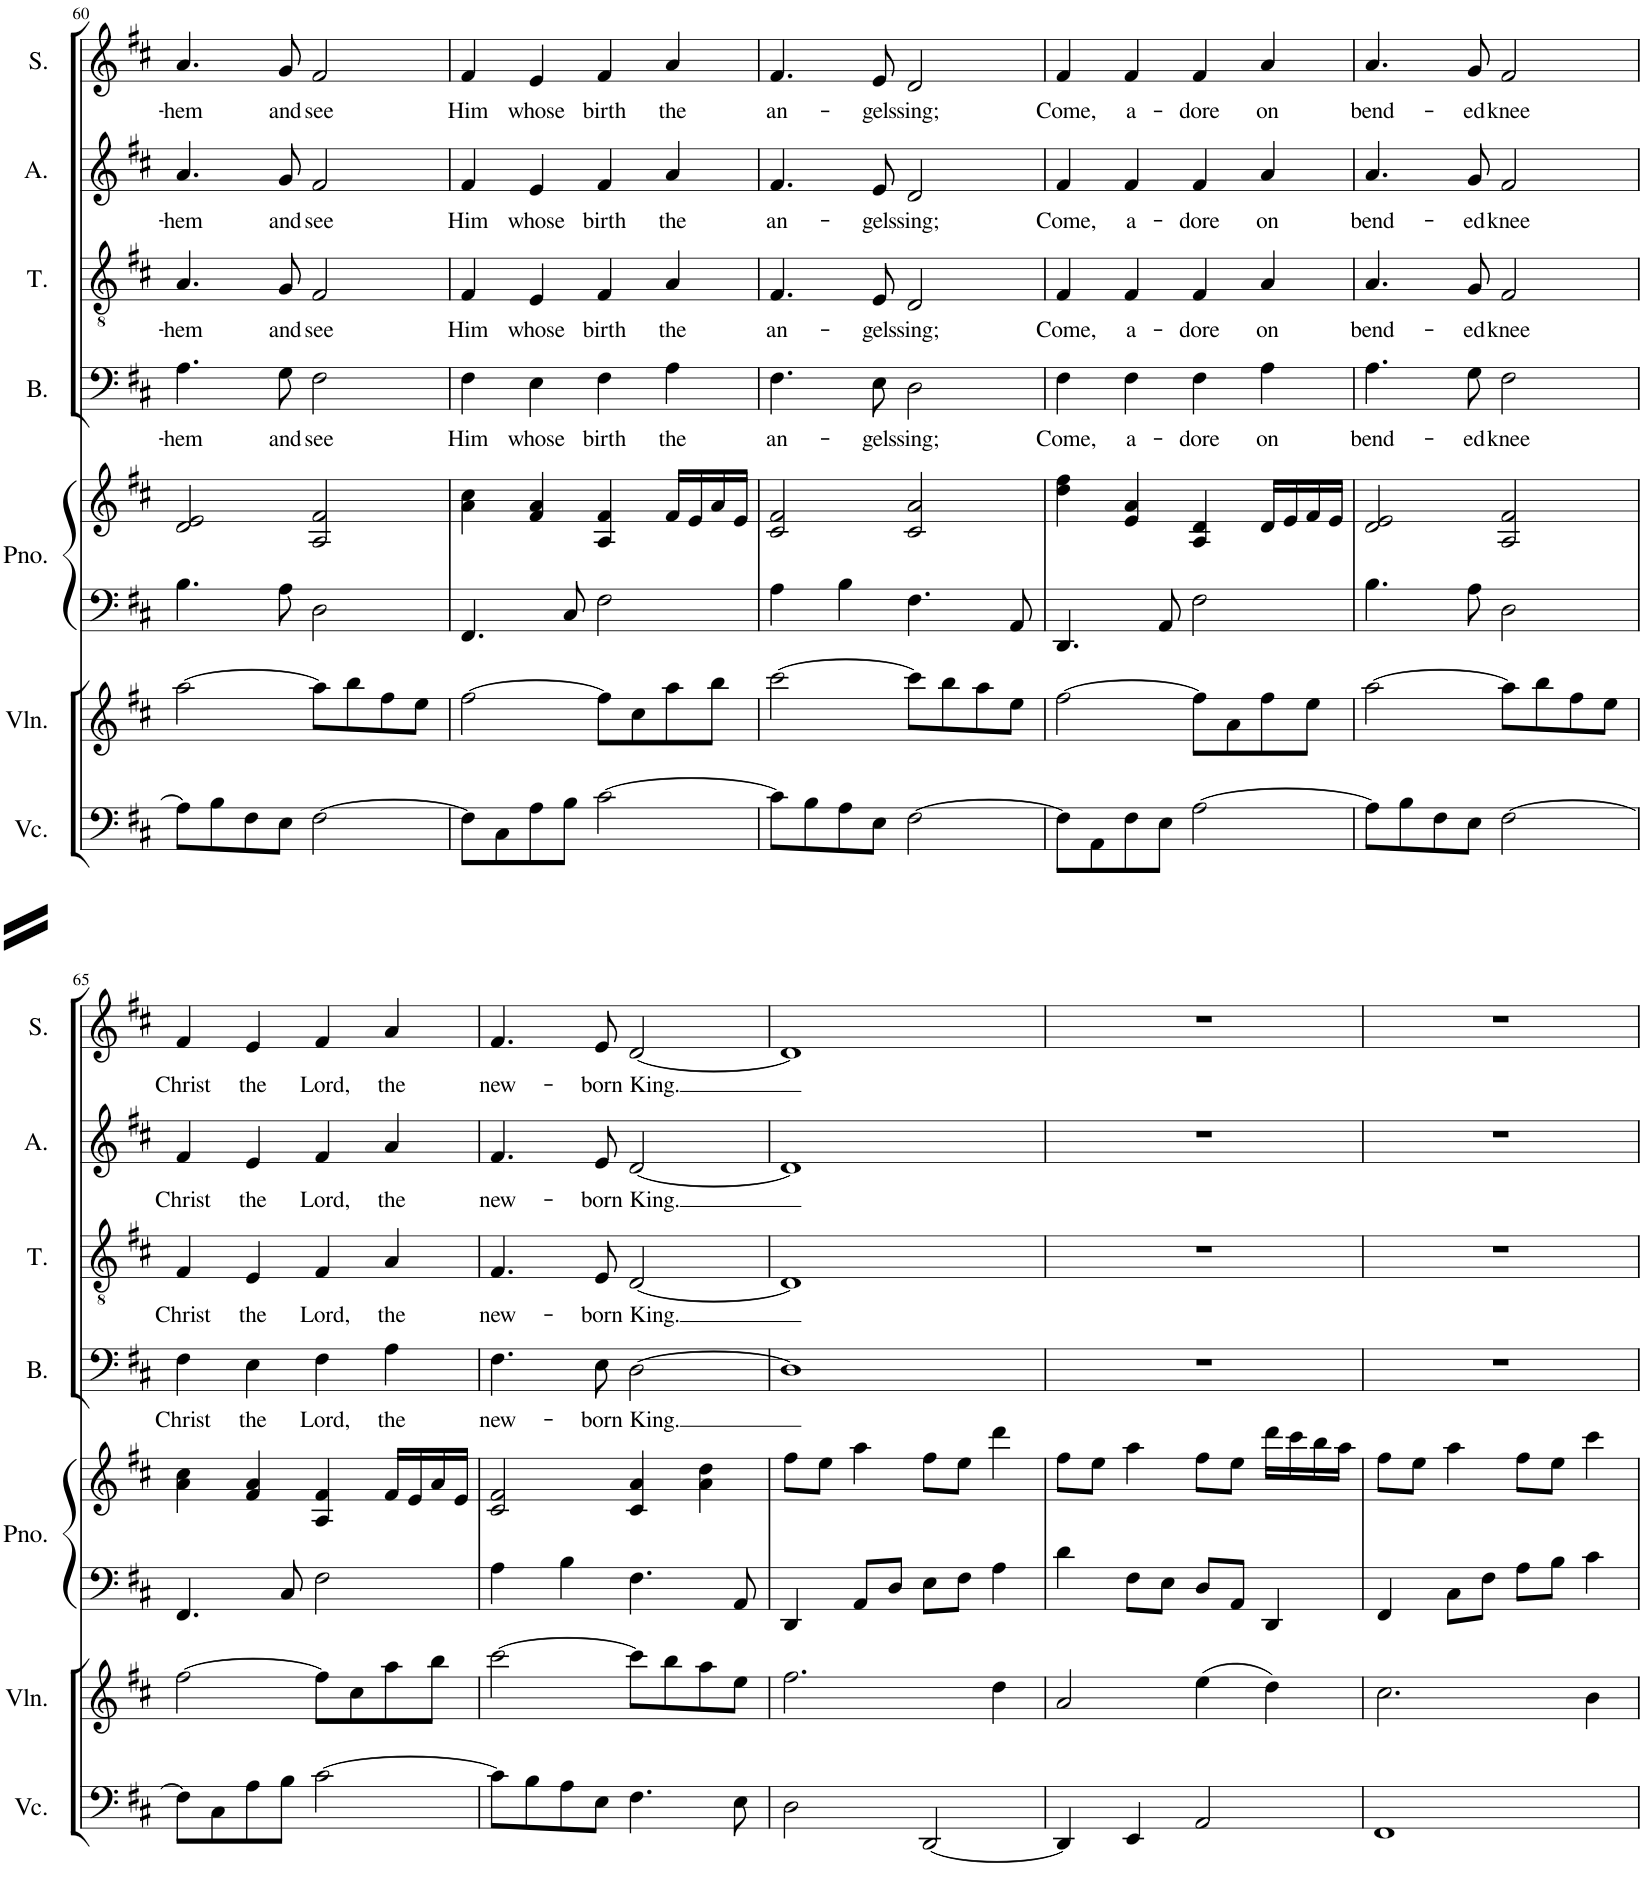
**kern	**kern	**kern	**kern	**kern	**text	**kern	**text	**kern	**text	**kern	**text
*part7	*part6	*part5	*part5	*part4	*part4	*part3	*part3	*part2	*part2	*part1	*part1
*staff8	*staff7	*staff6	*staff5	*staff4	*staff4	*staff3	*staff3	*staff2	*staff2	*staff1	*staff1
*I"Violoncello	*I"Violin	*I"Piano	*	*I"BASS	*	*I"TENOR	*	*I"ALTO	*	*I"SOPRANO	*
*I'Vc.	*I'Vln.	*I'Pno.	*	*I'B.	*	*I'T.	*	*I'A.	*	*I'S.	*
!!LO:PB:g=z
*clefF4	*clefG2	*clefF4	*clefG2	*clefF4	*	*clefGv2	*	*clefG2	*	*clefG2	*
*k[f#c#]	*k[f#c#]	*k[f#c#]	*k[f#c#]	*k[f#c#]	*	*k[f#c#]	*	*k[f#c#]	*	*k[f#c#]	*
*M4/4	*M4/4	*M4/4	*M4/4	*M4/4	*	*M4/4	*	*M4/4	*	*M4/4	*
=60	=60	=60	=60	=60	=60	=60	=60	=60	=60	=60	=60
!	!	!	!	!	!LO:LY:b	!	!LO:LY:b	!	!LO:LY:b	!	!LO:LY:b
8A\L]	[2aa\	4.B\	2d/ 2e/	4.A\	-hem	4.A/	-hem	4.a/	-hem	4.a/	-hem
8B\	.	.	.	.	.	.	.	.	.	.	.
8F#\	.	.	.	.	.	.	.	.	.	.	.
!	!	!	!	!	!LO:LY:b	!	!LO:LY:b	!	!LO:LY:b	!	!LO:LY:b
8E\J	.	8A\	.	8G\	and	8G/	and	8g/	and	8g/	and
!	!	!	!	!	!LO:LY:b	!	!LO:LY:b	!	!LO:LY:b	!	!LO:LY:b
[2F#\	8aa\L]	2D\	2A/ 2f#/	2F#\	see	2F#/	see	2f#/	see	2f#/	see
.	8bb\	.	.	.	.	.	.	.	.	.	.
.	8ff#\	.	.	.	.	.	.	.	.	.	.
.	8ee\J	.	.	.	.	.	.	.	.	.	.
=61	=61	=61	=61	=61	=61	=61	=61	=61	=61	=61	=61
!	!	!	!	!	!LO:LY:b	!	!LO:LY:b	!	!LO:LY:b	!	!LO:LY:b
8F#\L]	[2ff#\	4.FF#/	4a\ 4cc#\	4F#\	Him	4F#/	Him	4f#/	Him	4f#/	Him
8C#\	.	.	.	.	.	.	.	.	.	.	.
!	!	!	!	!	!LO:LY:b	!	!LO:LY:b	!	!LO:LY:b	!	!LO:LY:b
8A\	.	.	4f#/ 4a/	4E\	whose	4E/	whose	4e/	whose	4e/	whose
8B\J	.	8C#/	.	.	.	.	.	.	.	.	.
!	!	!	!	!	!LO:LY:b	!	!LO:LY:b	!	!LO:LY:b	!	!LO:LY:b
[2c#\	8ff#\L]	2F#\	4A/ 4f#/	4F#\	birth	4F#/	birth	4f#/	birth	4f#/	birth
.	8cc#\	.	.	.	.	.	.	.	.	.	.
!	!	!	!	!	!LO:LY:b	!	!LO:LY:b	!	!LO:LY:b	!	!LO:LY:b
.	8aa\	.	16f#/LL	4A\	the	4A/	the	4a/	the	4a/	the
.	.	.	16e/	.	.	.	.	.	.	.	.
.	8bb\J	.	16a/	.	.	.	.	.	.	.	.
.	.	.	16e/JJ	.	.	.	.	.	.	.	.
=62	=62	=62	=62	=62	=62	=62	=62	=62	=62	=62	=62
!	!	!	!	!	!LO:LY:b	!	!LO:LY:b	!	!LO:LY:b	!	!LO:LY:b
8c#\L]	[2ccc#\	4A\	2c#/ 2f#/	4.F#\	an-	4.F#/	an-	4.f#/	an-	4.f#/	an-
8B\	.	.	.	.	.	.	.	.	.	.	.
8A\	.	4B\	.	.	.	.	.	.	.	.	.
!	!	!	!	!	!LO:LY:b	!	!LO:LY:b	!	!LO:LY:b	!	!LO:LY:b
8E\J	.	.	.	8E\	-gels	8E/	-gels	8e/	-gels	8e/	-gels
!	!	!	!	!	!LO:LY:b	!	!LO:LY:b	!	!LO:LY:b	!	!LO:LY:b
[2F#\	8ccc#\L]	4.F#\	2c#/ 2a/	2D\	sing;	2D/	sing;	2d/	sing;	2d/	sing;
.	8bb\	.	.	.	.	.	.	.	.	.	.
.	8aa\	.	.	.	.	.	.	.	.	.	.
.	8ee\J	8AA/	.	.	.	.	.	.	.	.	.
=63	=63	=63	=63	=63	=63	=63	=63	=63	=63	=63	=63
!	!	!	!	!	!LO:LY:b	!	!LO:LY:b	!	!LO:LY:b	!	!LO:LY:b
8F#\L]	[2ff#\	4.DD/	4dd\ 4ff#\	4F#\	Come,	4F#/	Come,	4f#/	Come,	4f#/	Come,
8AA\	.	.	.	.	.	.	.	.	.	.	.
!	!	!	!	!	!LO:LY:b	!	!LO:LY:b	!	!LO:LY:b	!	!LO:LY:b
8F#\	.	.	4e/ 4a/	4F#\	a-	4F#/	a-	4f#/	a-	4f#/	a-
8E\J	.	8AA/	.	.	.	.	.	.	.	.	.
!	!	!	!	!	!LO:LY:b	!	!LO:LY:b	!	!LO:LY:b	!	!LO:LY:b
[2A\	8ff#\L]	2F#\	4A/ 4d/	4F#\	-dore	4F#/	-dore	4f#/	-dore	4f#/	-dore
.	8a\	.	.	.	.	.	.	.	.	.	.
!	!	!	!	!	!LO:LY:b	!	!LO:LY:b	!	!LO:LY:b	!	!LO:LY:b
.	8ff#\	.	16d/LL	4A\	on	4A/	on	4a/	on	4a/	on
.	.	.	16e/	.	.	.	.	.	.	.	.
.	8ee\J	.	16f#/	.	.	.	.	.	.	.	.
.	.	.	16e/JJ	.	.	.	.	.	.	.	.
=64	=64	=64	=64	=64	=64	=64	=64	=64	=64	=64	=64
!	!	!	!	!	!LO:LY:b	!	!LO:LY:b	!	!LO:LY:b	!	!LO:LY:b
8A\L]	[2aa\	4.B\	2d/ 2e/	4.A\	bend-	4.A/	bend-	4.a/	bend-	4.a/	bend-
8B\	.	.	.	.	.	.	.	.	.	.	.
8F#\	.	.	.	.	.	.	.	.	.	.	.
!	!	!	!	!	!LO:LY:b	!	!LO:LY:b	!	!LO:LY:b	!	!LO:LY:b
8E\J	.	8A\	.	8G\	-ed	8G/	-ed	8g/	-ed	8g/	-ed
!	!	!	!	!	!LO:LY:b	!	!LO:LY:b	!	!LO:LY:b	!	!LO:LY:b
[2F#\	8aa\L]	2D\	2A/ 2f#/	2F#\	knee	2F#/	knee	2f#/	knee	2f#/	knee
.	8bb\	.	.	.	.	.	.	.	.	.	.
.	8ff#\	.	.	.	.	.	.	.	.	.	.
.	8ee\J	.	.	.	.	.	.	.	.	.	.
!!LO:LB:g=z
=65	=65	=65	=65	=65	=65	=65	=65	=65	=65	=65	=65
!	!	!	!	!	!LO:LY:b	!	!LO:LY:b	!	!LO:LY:b	!	!LO:LY:b
8F#\L]	[2ff#\	4.FF#/	4a\ 4cc#\	4F#\	Christ	4F#/	Christ	4f#/	Christ	4f#/	Christ
8C#\	.	.	.	.	.	.	.	.	.	.	.
!	!	!	!	!	!LO:LY:b	!	!LO:LY:b	!	!LO:LY:b	!	!LO:LY:b
8A\	.	.	4f#/ 4a/	4E\	the	4E/	the	4e/	the	4e/	the
8B\J	.	8C#/	.	.	.	.	.	.	.	.	.
!	!	!	!	!	!LO:LY:b	!	!LO:LY:b	!	!LO:LY:b	!	!LO:LY:b
[2c#\	8ff#\L]	2F#\	4A/ 4f#/	4F#\	Lord,	4F#/	Lord,	4f#/	Lord,	4f#/	Lord,
.	8cc#\	.	.	.	.	.	.	.	.	.	.
!	!	!	!	!	!LO:LY:b	!	!LO:LY:b	!	!LO:LY:b	!	!LO:LY:b
.	8aa\	.	16f#/LL	4A\	the	4A/	the	4a/	the	4a/	the
.	.	.	16e/	.	.	.	.	.	.	.	.
.	8bb\J	.	16a/	.	.	.	.	.	.	.	.
.	.	.	16e/JJ	.	.	.	.	.	.	.	.
=66	=66	=66	=66	=66	=66	=66	=66	=66	=66	=66	=66
!	!	!	!	!	!LO:LY:b	!	!LO:LY:b	!	!LO:LY:b	!	!LO:LY:b
8c#\L]	[2ccc#\	4A\	2c#/ 2f#/	4.F#\	new-	4.F#/	new-	4.f#/	new-	4.f#/	new-
8B\	.	.	.	.	.	.	.	.	.	.	.
8A\	.	4B\	.	.	.	.	.	.	.	.	.
!	!	!	!	!	!LO:LY:b	!	!LO:LY:b	!	!LO:LY:b	!	!LO:LY:b
8E\J	.	.	.	8E\	-born	8E/	-born	8e/	-born	8e/	-born
!	!	!	!	!	!LO:LY:b	!	!LO:LY:b	!	!LO:LY:b	!	!LO:LY:b
4.F#\	8ccc#\L]	4.F#\	4c#/ 4a/	[2D\	King.	[2D/	King.	[2d/	King.	[2d/	King.
.	8bb\	.	.	.	.	.	.	.	.	.	.
.	8aa\	.	4a\ 4dd\	.	.	.	.	.	.	.	.
8E\	8ee\J	8AA/	.	.	.	.	.	.	.	.	.
=67	=67	=67	=67	=67	=67	=67	=67	=67	=67	=67	=67
2D\	2.ff#\	4DD/	8ff#\L	1D]	.	1D]	.	1d]	.	1d]	.
.	.	.	8ee\J	.	.	.	.	.	.	.	.
.	.	8AA/L	4aa\	.	.	.	.	.	.	.	.
.	.	8D/J	.	.	.	.	.	.	.	.	.
[2DD/	.	8E\L	8ff#\L	.	.	.	.	.	.	.	.
.	.	8F#\J	8ee\J	.	.	.	.	.	.	.	.
.	4dd\	4A\	4ddd\	.	.	.	.	.	.	.	.
=68	=68	=68	=68	=68	=68	=68	=68	=68	=68	=68	=68
4DD/]	2a/	4d\	8ff#\L	1r	.	1r	.	1r	.	1r	.
.	.	.	8ee\J	.	.	.	.	.	.	.	.
4EE/	.	8F#\L	4aa\	.	.	.	.	.	.	.	.
.	.	8E\J	.	.	.	.	.	.	.	.	.
2AA/	(4ee\	8D/L	8ff#\L	.	.	.	.	.	.	.	.
.	.	8AA/J	8ee\J	.	.	.	.	.	.	.	.
.	4dd\)	4DD/	16ddd\LL	.	.	.	.	.	.	.	.
.	.	.	16ccc#\	.	.	.	.	.	.	.	.
.	.	.	16bb\	.	.	.	.	.	.	.	.
.	.	.	16aa\JJ	.	.	.	.	.	.	.	.
=69	=69	=69	=69	=69	=69	=69	=69	=69	=69	=69	=69
1FF#	2.cc#\	4FF#/	8ff#\L	1r	.	1r	.	1r	.	1r	.
.	.	.	8ee\J	.	.	.	.	.	.	.	.
.	.	8C#\L	4aa\	.	.	.	.	.	.	.	.
.	.	8F#\J	.	.	.	.	.	.	.	.	.
.	.	8A\L	8ff#\L	.	.	.	.	.	.	.	.
.	.	8B\J	8ee\J	.	.	.	.	.	.	.	.
.	4b\	4c#\	4ccc#\	.	.	.	.	.	.	.	.
=	=	=	=	=	=	=	=	=	=	=	=
*-	*-	*-	*-	*-	*-	*-	*-	*-	*-	*-	*-
